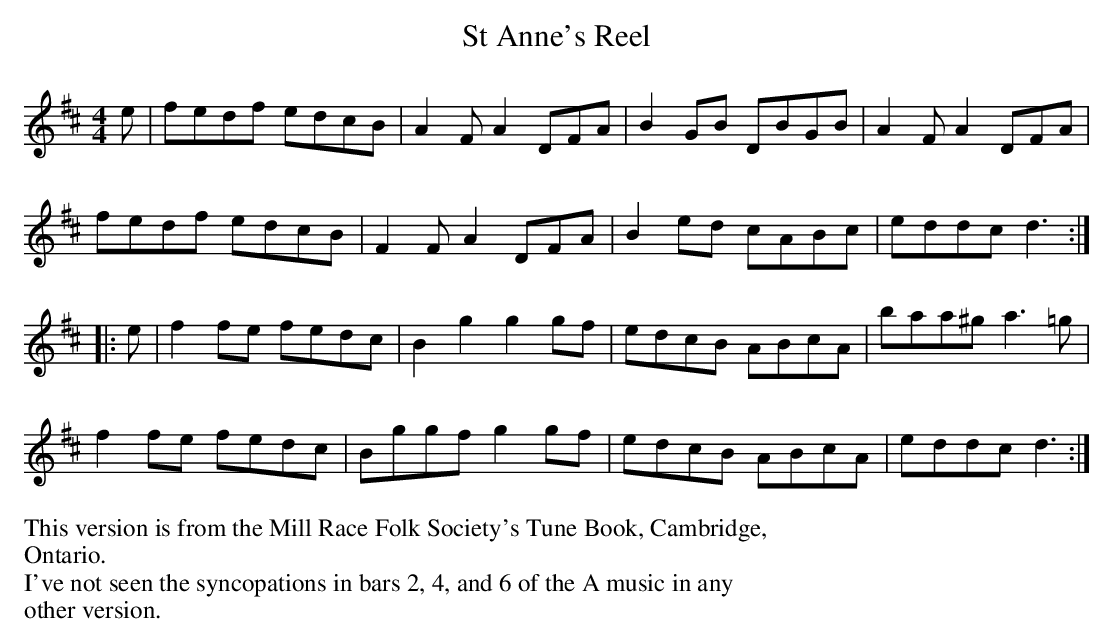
X:1
T: St Anne's Reel
M: 4/4
L: 1/8
K: D
e | fedf edcB | A2FA2 DFA | B2GB DBGB | A2FA2DFA |
fedf edcB | F2FA2DFA | B2ed cABc | eddc d3 ::
e | f2fe fedc | B2g2g2gf | edcB ABcA | baa^g a3=g |
f2fe fedc |Bggf g2gf | edcB ABcA | eddc d3:|
%%begintext
This version is from the Mill Race Folk Society's Tune Book, Cambridge,
Ontario.
I've not seen the syncopations in bars 2, 4, and 6 of the A music in any
other version.
